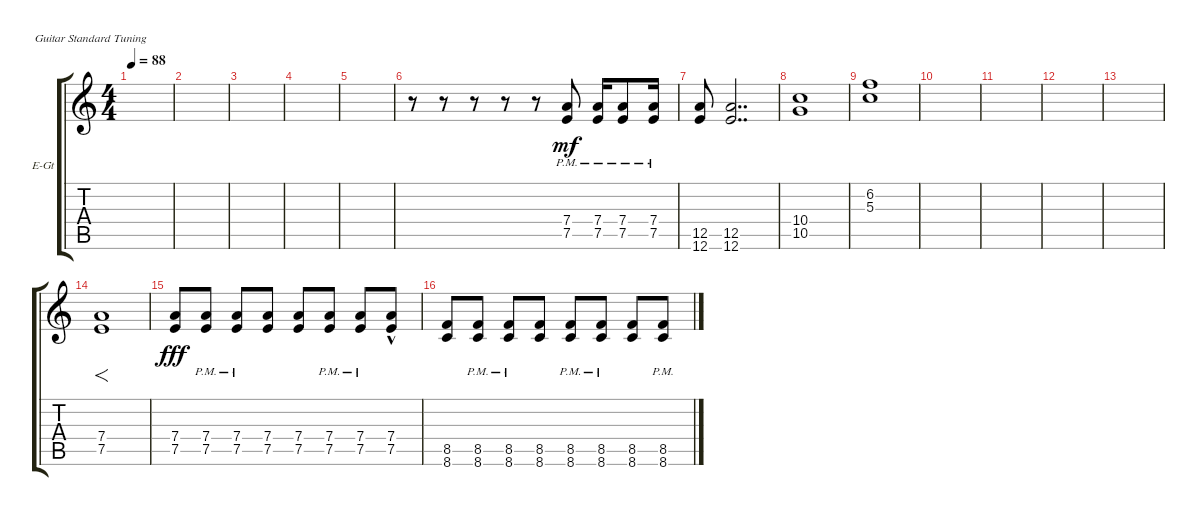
\defaultSystemsLayout 4
\bracketExtendMode groupsimilarinstruments
\firstSystemTrackNameOrientation horizontal
\otherSystemsTrackNameOrientation horizontal
\track ("Electric Guitar" "E-Gt") {instrument distortionguitar}
\staff {score tabs}
\tuning (E4 B3 G3 D3 A2 E2)
\ts (4 4)
\tempo 88
\clef g2
\scale
0.333333
\ks c
|
\scale
0.333333 |
\scale
0.333333 |
\scale
0.333333 |
\scale
0.333333 |
\scale
0.333333 r.8 r.8 r.8 r.8 r.8 (7.5{pm} 7.4{pm}).8{dy mf} (7.5{pm} 7.4{pm}).16 (7.5{pm} 7.4{pm}).8 (7.5{pm} 7.4{pm}).16 |
\scale
0.333333 (12.5 12.6).8 (12.5 12.6).2{dd} |
\scale
0.333333 (10.5 10.4).1 |
\scale
0.333333 (5.3 6.2).1 |
\scale
0.333333 |
\scale
0.333333 |
\scale
0.333333 |
\scale
0.333333 |
\scale
0.333333 (7.5 7.4).1{f} |
\scale
0.333333 (7.4 7.5).8{dy fff} (7.4{pm} 7.5{pm}).8 (7.4{pm} 7.5{pm}).8 (7.4 7.5).8 (7.4 7.5).8 (7.4{pm} 7.5{pm}).8 (7.4{pm} 7.5{pm}).8 (7.4{hac} 7.5{hac}).8 |
\scale
0.333333 (8.5 8.6).8 (8.5{pm} 8.6{pm}).8 (8.5{pm} 8.6{pm}).8 (8.5 8.6).8 (8.5{pm} 8.6{pm}).8 (8.5{pm} 8.6{pm}).8 (8.5 8.6).8 (8.5{pm} 8.6{pm}).8
